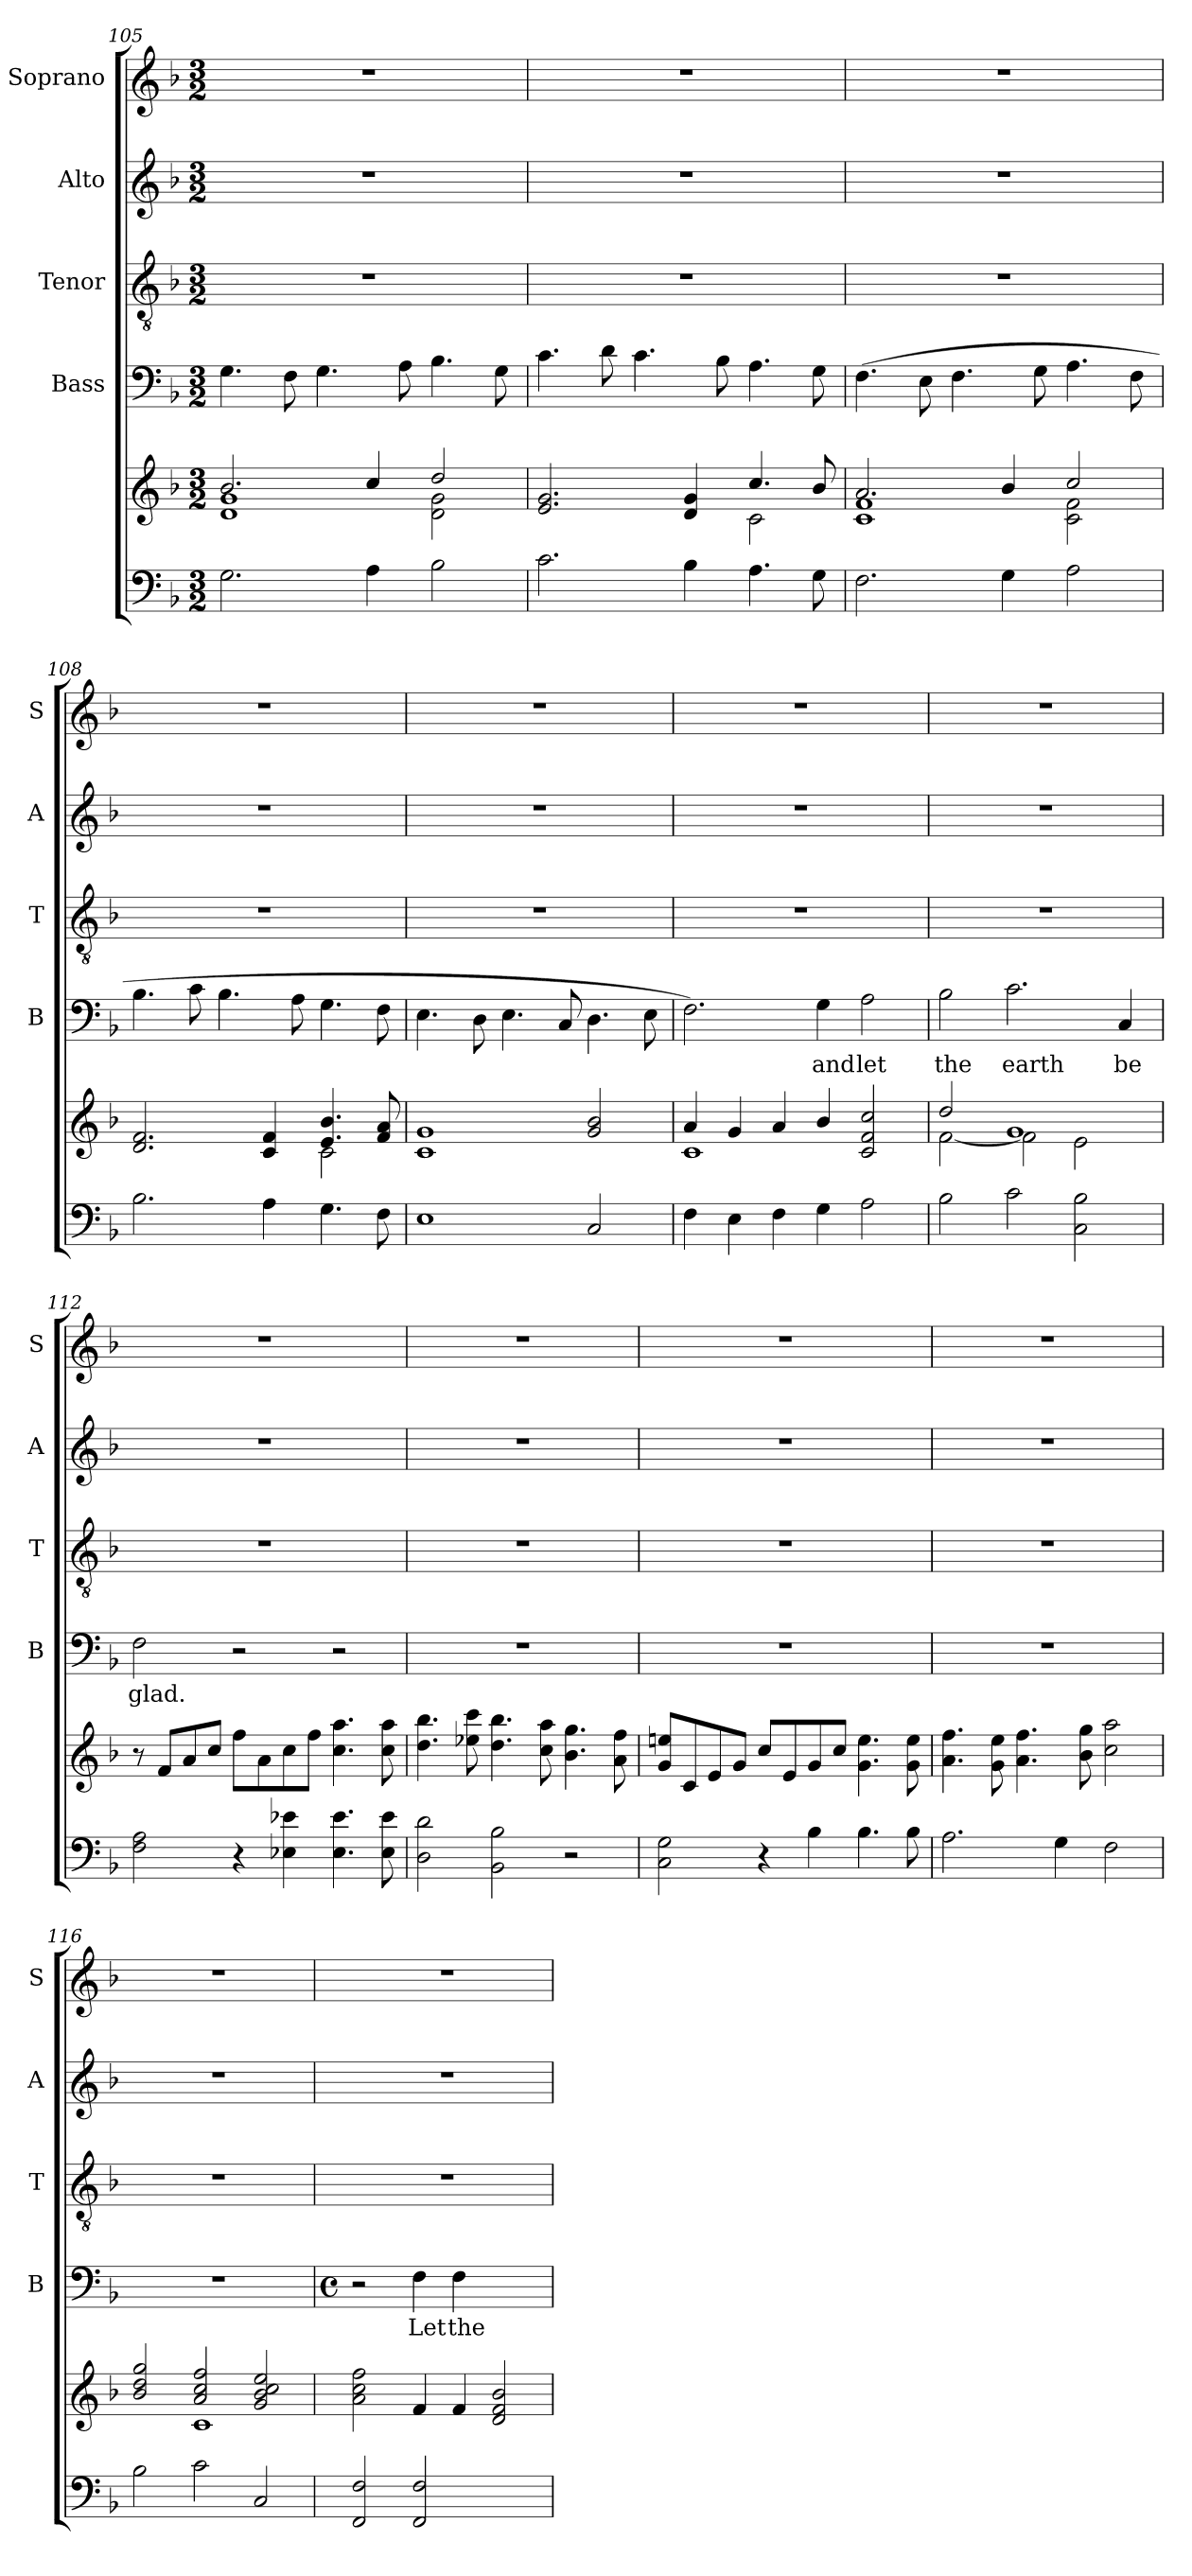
**kern	**kern	**kern	**text	**kern	**kern	**kern
*part6	*part5	*part4	*part4	*part3	*part2	*part1
*staff6	*staff5	*staff4	*staff4	*staff3	*staff2	*staff1
*	*	*I"Bass	*	*I"Tenor	*I"Alto	*I"Soprano
*	*	*I'B	*	*I'T	*I'A	*I'S
*clefF4	*clefG2	*clefF4	*	*clefGv2	*clefG2	*clefG2
*k[b-]	*k[b-]	*k[b-]	*	*k[b-]	*k[b-]	*k[b-]
*F:	*F:	*F:	*	*F:	*F:	*F:
*M3/2	*M3/2	*M3/2	*	*M3/2	*M3/2	*M3/2
=105	=105	=105	=105	=105	=105	=105
*	*^	*	*	*	*	*
2.G\	2.b-/	1d 1g	4.G\	.	1.r	1.r	1.r
.	.	.	8F\	.	.	.	.
.	.	.	4.G\	.	.	.	.
4A\	4cc/	.	.	.	.	.	.
.	.	.	8A\	.	.	.	.
2B-\	2dd/	2d\ 2g\	4.B-\	.	.	.	.
.	.	.	8G\	.	.	.	.
=106	=106	=106	=106	=106	=106	=106	=106
2.c\	2.e/ 2.g/	2ryy	4.c\	.	1.r	1.r	1.r
.	.	.	8d\	.	.	.	.
.	.	2ryy	4.c\	.	.	.	.
4B-\	4d/ 4g/	.	.	.	.	.	.
.	.	.	8B-\	.	.	.	.
4.A\	4.cc/	2c\	4.A\	.	.	.	.
8G\	8b-/	.	8G\	.	.	.	.
!!LO:LB:g=z
=107	=107	=107	=107	=107	=107	=107	=107
2.F\	2.a/	1c 1f	(>4.F\	.	1.r	1.r	1.r
.	.	.	8E\	.	.	.	.
.	.	.	4.F\	.	.	.	.
4G\	4b-/	.	.	.	.	.	.
.	.	.	8G\	.	.	.	.
2A\	2cc/	2c\ 2f\	4.A\	.	.	.	.
.	.	.	8F\	.	.	.	.
=108	=108	=108	=108	=108	=108	=108	=108
2.B-\	2.d/ 2.f/	2ryy	4.B-\	.	1.r	1.r	1.r
.	.	.	8c\	.	.	.	.
.	.	2ryy	4.B-\	.	.	.	.
4A\	4c/ 4f/	.	.	.	.	.	.
.	.	.	8A\	.	.	.	.
4.G\	4.e/ 4.b-/	2c\	4.G\	.	.	.	.
8F\	8f/ 8a/	.	8F\	.	.	.	.
=109	=109	=109	=109	=109	=109	=109	=109
1E	1c 1g	1ryy	4.E\	.	1.r	1.r	1.r
.	.	.	8D\	.	.	.	.
.	.	.	4.E\	.	.	.	.
.	.	.	8C/	.	.	.	.
2C/	2g/ 2b-/	2ryy	4.D\	.	.	.	.
.	.	.	8E\	.	.	.	.
=110	=110	=110	=110	=110	=110	=110	=110
4F\	4a/	1c	2.F\)	.	1.r	1.r	1.r
4E\	4g/	.	.	.	.	.	.
4F\	4a/	.	.	.	.	.	.
!	!	!	!	!LO:LY:b	!	!	!
4G\	4b-/	.	4G\	and	.	.	.
!	!	!	!	!LO:LY:b	!	!	!
2A\	2c/ 2f/ 2cc/	2ryy	2A\	let	.	.	.
=111	=111	=111	=111	=111	=111	=111	=111
!	!	!	!	!LO:LY:b	!	!	!
2B-\	2dd/	[<2f\	2B-\	the	1.r	1.r	1.r
!	!	!	!	!LO:LY:b	!	!	!
2c\	1g	2f\]	2.c\	earth	.	.	.
2C\ 2B-\	.	2e\	.	.	.	.	.
!	!	!	!	!LO:LY:b	!	!	!
.	.	.	4C/	be	.	.	.
=112	=112	=112	=112	=112	=112	=112	=112
!	!	!	!	!LO:LY:b	!	!	!
2F\ 2A\	8r	1ryy	2F\	glad.	1.r	1.r	1.r
.	8f/L	.	.	.	.	.	.
.	8a/	.	.	.	.	.	.
.	8cc/J	.	.	.	.	.	.
4r	8ff\L	.	2r	.	.	.	.
.	8a\	.	.	.	.	.	.
4E-X\ 4e-X\	8cc\	.	.	.	.	.	.
.	8ff\J	.	.	.	.	.	.
4.E-\ 4.e-\	4.cc\ 4.aa\	2ryy	2r	.	.	.	.
8E-\ 8e-\	8cc\ 8aa\	.	.	.	.	.	.
=113	=113	=113	=113	=113	=113	=113	=113
2D\ 2d\	4.dd\ 4.bb-\	1ryy	1.r	.	1.r	1.r	1.r
.	8ee-X\ 8ccc\	.	.	.	.	.	.
2BB-\ 2B-\	4.dd\ 4.bb-\	.	.	.	.	.	.
.	8cc\ 8aa\	.	.	.	.	.	.
2r	4.b-\ 4.gg\	2ryy	.	.	.	.	.
.	8a\ 8ff\	.	.	.	.	.	.
!!LO:LB:g=z
=114	=114	=114	=114	=114	=114	=114	=114
*^	*	*	*	*	*	*	*
1ryy	2C\ 2G\	8g/ 8eeni/L	1ryy	1.r	.	1.r	1.r	1.r
.	.	8c/	.	.	.	.	.	.
.	.	8e/	.	.	.	.	.	.
.	.	8g/J	.	.	.	.	.	.
.	4r	8cc/L	.	.	.	.	.	.
.	.	8e/	.	.	.	.	.	.
.	4B-\	8g/	.	.	.	.	.	.
.	.	8cc/J	.	.	.	.	.	.
2ryy	4.B-\	4.g\ 4.ee\	2ryy	.	.	.	.	.
.	8B-\	8g\ 8ee\	.	.	.	.	.	.
=115	=115	=115	=115	=115	=115	=115	=115	=115
1ryy	2.A\	4.a\ 4.ff\	1ryy	1.r	.	1.r	1.r	1.r
.	.	8g\ 8ee\	.	.	.	.	.	.
.	.	4.a\ 4.ff\	.	.	.	.	.	.
.	4G\	.	.	.	.	.	.	.
.	.	8b-\ 8gg\	.	.	.	.	.	.
2ryy	2F\	2cc\ 2aa\	2ryy	.	.	.	.	.
=116	=116	=116	=116	=116	=116	=116	=116	=116
1ryy	2B-\	2b-/ 2dd/ 2gg/	2ryy	1.r	.	1.r	1.r	1.r
.	2c\	2a/ 2cc/ 2ff/	1c	.	.	.	.	.
2ryy	2C/	2g/ 2b-/ 2cc/ 2ee/	.	.	.	.	.	.
=117	=117	=117	=117	=117	=117	=117	=117	=117
*	*	*	*	*M4/4	*	*	*	*
*	*	*	*	*met(c)	*	*	*	*
1ryy	2FF/ 2F/	2a\ 2cc\ 2ff\	1ryy	2r	.	1.r	1.r	1.r
!	!	!	!	!	!LO:LY:b	!	!	!
.	2FF/ 2F/	4f/	.	4F\	Let	.	.	.
!	!	!	!	!	!LO:LY:b	!	!	!
.	.	4f/	.	4F\	the	.	.	.
2ryy	2ryy	2d/ 2f/ 2b-/	2ryy	2ryy	.	.	.	.
*v	*v	*	*	*	*	*	*	*
*	*v	*v	*	*	*	*	*
=	=	=	=	=	=	=
*-	*-	*-	*-	*-	*-	*-
